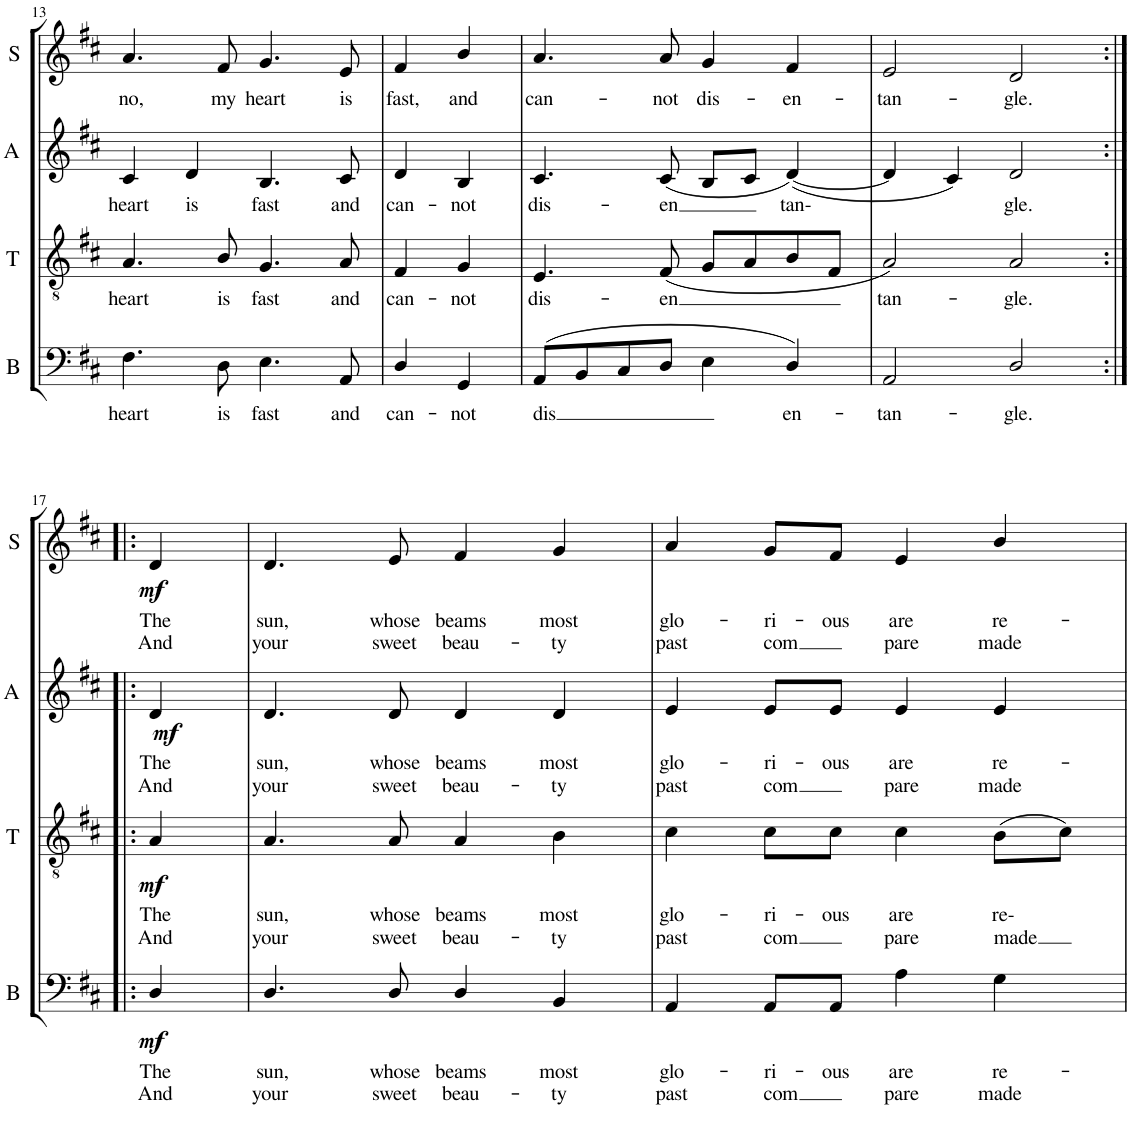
**kern	**text	**text	**dynam	**kern	**text	**text	**dynam	**kern	**text	**text	**dynam	**kern	**text	**text	**dynam
*part4	*part4	*part4	*part4	*part3	*part3	*part3	*part3	*part2	*part2	*part2	*part2	*part1	*part1	*part1	*part1
*staff4	*staff4	*staff4	*staff4	*staff3	*staff3	*staff3	*staff3	*staff2	*staff2	*staff2	*staff2	*staff1	*staff1	*staff1	*staff1
*I"Bass	*	*	*	*I"Tenor	*	*	*	*I"Alto	*	*	*	*I"Soprano	*	*	*
*I'B	*	*	*	*I'T	*	*	*	*I'A	*	*	*	*I'S	*	*	*
!!LO:PB:g=z
*clefF4	*	*	*	*clefGv2	*	*	*	*clefG2	*	*	*	*clefG2	*	*	*
*k[f#c#]	*	*	*	*k[f#c#]	*	*	*	*k[f#c#]	*	*	*	*k[f#c#]	*	*	*
*D:	*	*	*	*D:	*	*	*	*D:	*	*	*	*D:	*	*	*
*M4/4	*	*	*	*M4/4	*	*	*	*M4/4	*	*	*	*M4/4	*	*	*
=13	=13	=13	=13	=13	=13	=13	=13	=13	=13	=13	=13	=13	=13	=13	=13
!	!LO:LY:b	!	!	!	!LO:LY:b	!	!	!	!LO:LY:b	!	!	!	!LO:LY:b	!	!
4.F#\	heart	.	.	4.A/	heart	.	.	4c#/	heart	.	.	4.a/	no,	.	.
!	!	!	!	!	!	!	!	!	!LO:LY:b	!	!	!	!	!	!
.	.	.	.	.	.	.	.	4d/	is	.	.	.	.	.	.
!	!LO:LY:b	!	!	!	!LO:LY:b	!	!	!	!	!	!	!	!LO:LY:b	!	!
8D\	is	.	.	8B/	is	.	.	.	.	.	.	8f#/	my	.	.
!	!LO:LY:b	!	!	!	!LO:LY:b	!	!	!	!LO:LY:b	!	!	!	!LO:LY:b	!	!
4.E\	fast	.	.	4.G/	fast	.	.	4.B/	fast	.	.	4.g/	heart	.	.
!	!LO:LY:b	!	!	!	!LO:LY:b	!	!	!	!LO:LY:b	!	!	!	!LO:LY:b	!	!
8AA/	and	.	.	8A/	and	.	.	8c#/	and	.	.	8e/	is	.	.
=14	=14	=14	=14	=14	=14	=14	=14	=14	=14	=14	=14	=14	=14	=14	=14
!	!LO:LY:b	!	!	!	!LO:LY:b	!	!	!	!LO:LY:b	!	!	!	!LO:LY:b	!	!
4D/	can-	.	.	4F#/	can-	.	.	4d/	can-	.	.	4f#/	fast,	.	.
!	!LO:LY:b	!	!	!	!LO:LY:b	!	!	!	!LO:LY:b	!	!	!	!LO:LY:b	!	!
4GG/	-not	.	.	4G/	-not	.	.	4B/	-not	.	.	4b/	and	.	.
=15	=15	=15	=15	=15	=15	=15	=15	=15	=15	=15	=15	=15	=15	=15	=15
!	!LO:LY:b	!	!	!	!LO:LY:b	!	!	!	!LO:LY:b	!	!	!	!LO:LY:b	!	!
(8AA/L	dis	.	.	4.E/	dis-	.	.	4.c#/	dis-	.	.	4.a/	can-	.	.
8BB/	.	.	.	.	.	.	.	.	.	.	.	.	.	.	.
8C#/	.	.	.	.	.	.	.	.	.	.	.	.	.	.	.
!	!	!	!	!	!LO:LY:b	!	!	!	!LO:LY:b	!	!	!	!LO:LY:b	!	!
8D/J	.	.	.	(8F#/	-en	.	.	(8c#/	-en	.	.	8a/	-not	.	.
!	!	!	!	!	!	!	!	!	!	!	!	!	!LO:LY:b	!	!
4E\	.	.	.	8G/L	.	.	.	8B/L	.	.	.	4g/	dis-	.	.
.	.	.	.	8A/	.	.	.	8c#/J	.	.	.	.	.	.	.
!	!LO:LY:b	!	!	!	!	!	!	!	!LO:LY:b	!	!	!	!LO:LY:b	!	!
4D/)	-en-	.	.	8B/	.	.	.	([4d/)	tan-	.	.	4f#/	-en-	.	.
.	.	.	.	8F#/J	.	.	.	.	.	.	.	.	.	.	.
=16	=16	=16	=16	=16	=16	=16	=16	=16	=16	=16	=16	=16	=16	=16	=16
!	!LO:LY:b	!	!	!	!LO:LY:b	!	!	!	!	!	!	!	!LO:LY:b	!	!
2AA/	-tan-	.	.	2A/)	tan-	.	.	4d/]	.	.	.	2e/	-tan-	.	.
.	.	.	.	.	.	.	.	4c#/)	.	.	.	.	.	.	.
!	!LO:LY:b	!	!	!	!LO:LY:b	!	!	!	!LO:LY:b	!	!	!	!LO:LY:b	!	!
2D/	-gle.	.	.	2A/	-gle.	.	.	2d/	gle.	.	.	2d/	-gle.	.	.
!!LO:LB:g=z
=17:|!|:	=17:|!|:	=17:|!|:	=17:|!|:	=17:|!|:	=17:|!|:	=17:|!|:	=17:|!|:	=17:|!|:	=17:|!|:	=17:|!|:	=17:|!|:	=17:|!|:	=17:|!|:	=17:|!|:	=17:|!|:
!	!LO:LY:b	!LO:LY:b	!LO:DY:b	!	!LO:LY:b	!LO:LY:b	!LO:DY:b	!	!LO:LY:b	!LO:LY:b	!LO:DY:b	!	!LO:LY:b	!LO:LY:b	!LO:DY:b
4D/	The	And	mf	4A/	The	And	mf	4d/	The	And	mf	4d/	The	And	mf
=18	=18	=18	=18	=18	=18	=18	=18	=18	=18	=18	=18	=18	=18	=18	=18
!	!LO:LY:b	!LO:LY:b	!	!	!LO:LY:b	!LO:LY:b	!	!	!LO:LY:b	!LO:LY:b	!	!	!LO:LY:b	!LO:LY:b	!
4.D/	sun,	your	.	4.A/	sun,	your	.	4.d/	sun,	your	.	4.d/	sun,	your	.
!	!LO:LY:b	!LO:LY:b	!	!	!LO:LY:b	!LO:LY:b	!	!	!LO:LY:b	!LO:LY:b	!	!	!LO:LY:b	!LO:LY:b	!
8D/	whose	sweet	.	8A/	whose	sweet	.	8d/	whose	sweet	.	8e/	whose	sweet	.
!	!LO:LY:b	!LO:LY:b	!	!	!LO:LY:b	!LO:LY:b	!	!	!LO:LY:b	!LO:LY:b	!	!	!LO:LY:b	!LO:LY:b	!
4D/	beams	beau-	.	4A/	beams	beau-	.	4d/	beams	beau-	.	4f#/	beams	beau-	.
!	!LO:LY:b	!LO:LY:b	!	!	!LO:LY:b	!LO:LY:b	!	!	!LO:LY:b	!LO:LY:b	!	!	!LO:LY:b	!LO:LY:b	!
4BB/	most	-ty	.	4B\	most	-ty	.	4d/	most	-ty	.	4g/	most	-ty	.
=19	=19	=19	=19	=19	=19	=19	=19	=19	=19	=19	=19	=19	=19	=19	=19
!	!LO:LY:b	!LO:LY:b	!	!	!LO:LY:b	!LO:LY:b	!	!	!LO:LY:b	!LO:LY:b	!	!	!LO:LY:b	!LO:LY:b	!
4AA/	glo-	past	.	4c#\	glo-	past	.	4e/	glo-	past	.	4a/	glo-	past	.
!	!LO:LY:b	!LO:LY:b	!	!	!LO:LY:b	!LO:LY:b	!	!	!LO:LY:b	!LO:LY:b	!	!	!LO:LY:b	!LO:LY:b	!
8AA/L	-ri-	-com	.	8c#\L	-ri-	-com	.	8e/L	-ri-	-com	.	8g/L	-ri-	-com	.
!	!LO:LY:b	!	!	!	!LO:LY:b	!	!	!	!LO:LY:b	!	!	!	!LO:LY:b	!	!
8AA/J	-ous	.	.	8c#\J	-ous	.	.	8e/J	-ous	.	.	8f#/J	-ous	.	.
!	!LO:LY:b	!LO:LY:b	!	!	!LO:LY:b	!LO:LY:b	!	!	!LO:LY:b	!LO:LY:b	!	!	!LO:LY:b	!LO:LY:b	!
4A\	are	pare	.	4c#\	are	pare	.	4e/	are	pare	.	4e/	are	pare	.
!	!LO:LY:b	!LO:LY:b	!	!	!LO:LY:b	!LO:LY:b	!	!	!LO:LY:b	!LO:LY:b	!	!	!LO:LY:b	!LO:LY:b	!
4G\	re-	made	.	(8B\L	re-	made	.	4e/	re-	made	.	4b/	re-	made	.
.	.	.	.	8c#\J)	.	.	.	.	.	.	.	.	.	.	.
=	=	=	=	=	=	=	=	=	=	=	=	=	=	=	=
*-	*-	*-	*-	*-	*-	*-	*-	*-	*-	*-	*-	*-	*-	*-	*-
